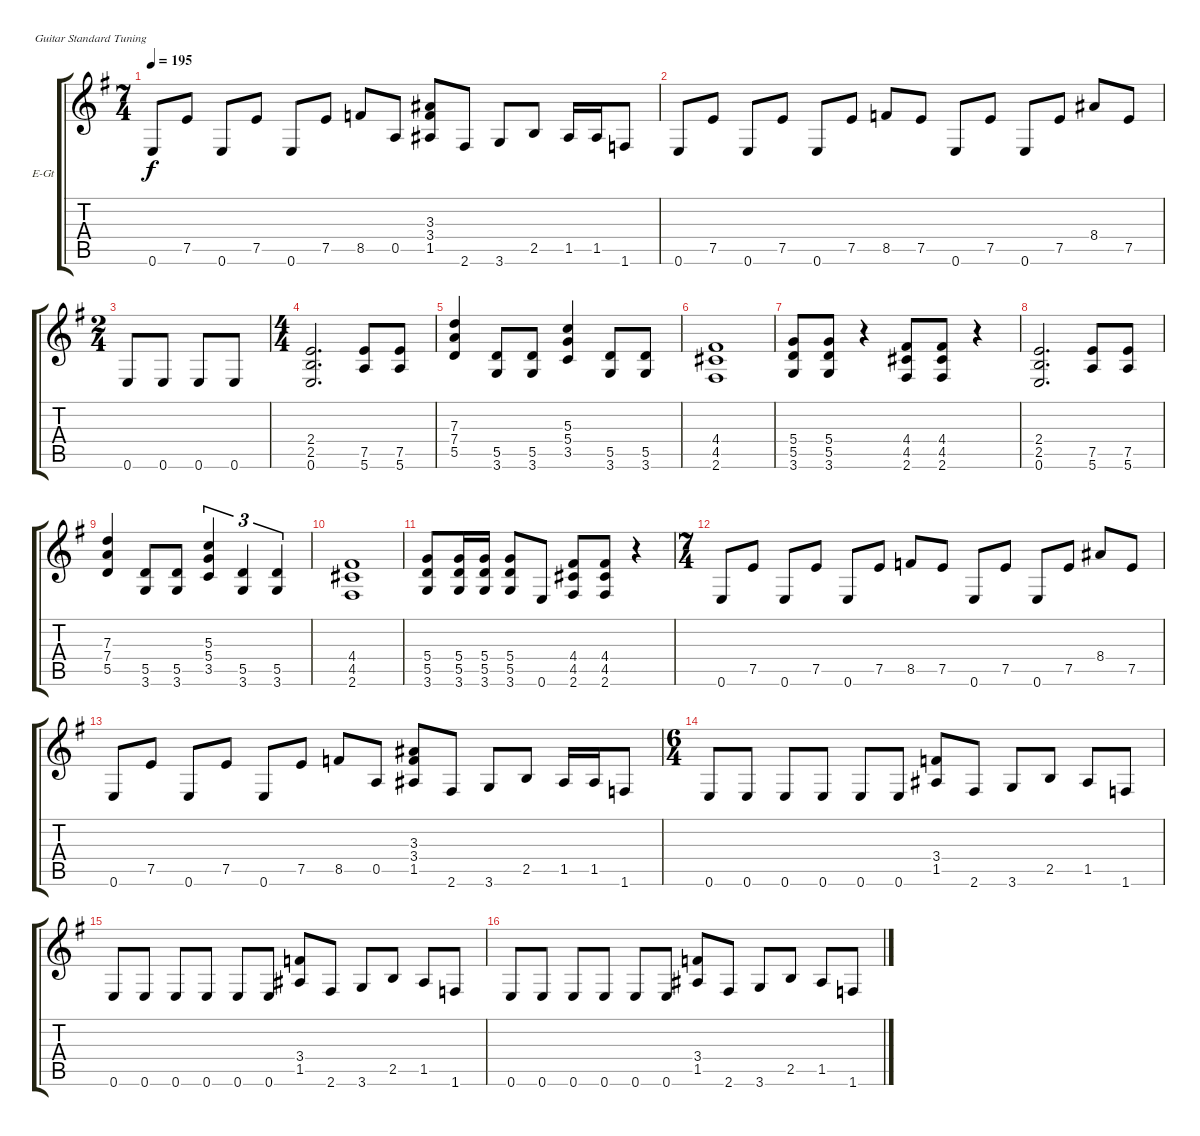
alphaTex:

\defaultSystemsLayout 4
\bracketExtendMode groupsimilarinstruments
\firstSystemTrackNameOrientation horizontal
\otherSystemsTrackNameOrientation horizontal
\track ("Kirk" "E-Gt") {instrument distortionguitar}
\staff {score tabs}
\tuning (E4 B3 G3 D3 A2 E2)
\ts (7 4)
\tempo 195
\clef g2
\scale
0.333333
\ks g
0.6.8{dy f} 7.5.8 0.6.8 7.5.8 0.6.8 7.5.8 8.5.8 0.5.8 (3.3 3.4 1.5).8 2.6.8 3.6.8 2.5.8 1.5.16 1.5.16 1.6.8 |
\scale
0.333333 0.6.8 7.5.8 0.6.8 7.5.8 0.6.8 7.5.8 8.5.8 7.5.8 0.6.8 7.5.8 0.6.8 7.5.8 8.4.8 7.5.8 |
\ts (2 4)
\scale
0.333333 0.6.8 0.6.8 0.6.8 0.6.8 |
\ts (4 4)
\scale
0.333333 (2.4 2.5 0.6).2{d} (7.5 5.6).8 (7.5 5.6).8 |
\scale
0.333333 (7.3 7.4 5.5).4 (5.5 3.6).8 (5.5 3.6).8 (5.3 5.4 3.5).4 (5.5 3.6).8 (5.5 3.6).8 |
\scale
0.333333 (4.4 4.5 2.6).1 |
\scale
0.333333 (5.4 5.5 3.6).8 (5.4 5.5 3.6).8 r.4 (4.4 4.5 2.6).8 (4.4 4.5 2.6).8 r.4 |
\scale
0.333333 (2.4 2.5 0.6).2{d} (7.5 5.6).8 (7.5 5.6).8 |
\scale
0.333333 (7.3 7.4 5.5).4 (5.5 3.6).8 (5.5 3.6).8 (5.3 5.4 3.5).4{tu (3 2)} (5.5 3.6).4{tu (3 2)} (5.5 3.6).4{tu (3 2)} |
\scale
0.333333 (4.4 4.5 2.6).1 |
\scale
0.333333 (5.4 5.5 3.6).8 (5.4 5.5 3.6).16 (5.4 5.5 3.6).16 (5.4 5.5 3.6).8 0.6.8 (4.4 4.5 2.6).8 (4.4 4.5 2.6).8 r.4 |
\ts (7 4)
\scale
0.333333 0.6.8 7.5.8 0.6.8 7.5.8 0.6.8 7.5.8 8.5.8 7.5.8 0.6.8 7.5.8 0.6.8 7.5.8 8.4.8 7.5.8 |
\scale
0.333333 0.6.8 7.5.8 0.6.8 7.5.8 0.6.8 7.5.8 8.5.8 0.5.8 (3.3 3.4 1.5).8 2.6.8 3.6.8 2.5.8 1.5.16 1.5.16 1.6.8 |
\ts (6 4)
\scale
0.333333 0.6.8 0.6.8 0.6.8 0.6.8 0.6.8 0.6.8 (3.4 1.5).8 2.6.8 3.6.8 2.5.8 1.5.8 1.6.8 |
\scale
0.333333 0.6.8 0.6.8 0.6.8 0.6.8 0.6.8 0.6.8 (3.4 1.5).8 2.6.8 3.6.8 2.5.8 1.5.8 1.6.8 |
\scale
0.333333 0.6.8 0.6.8 0.6.8 0.6.8 0.6.8 0.6.8 (3.4 1.5).8 2.6.8 3.6.8 2.5.8 1.5.8 1.6.8
